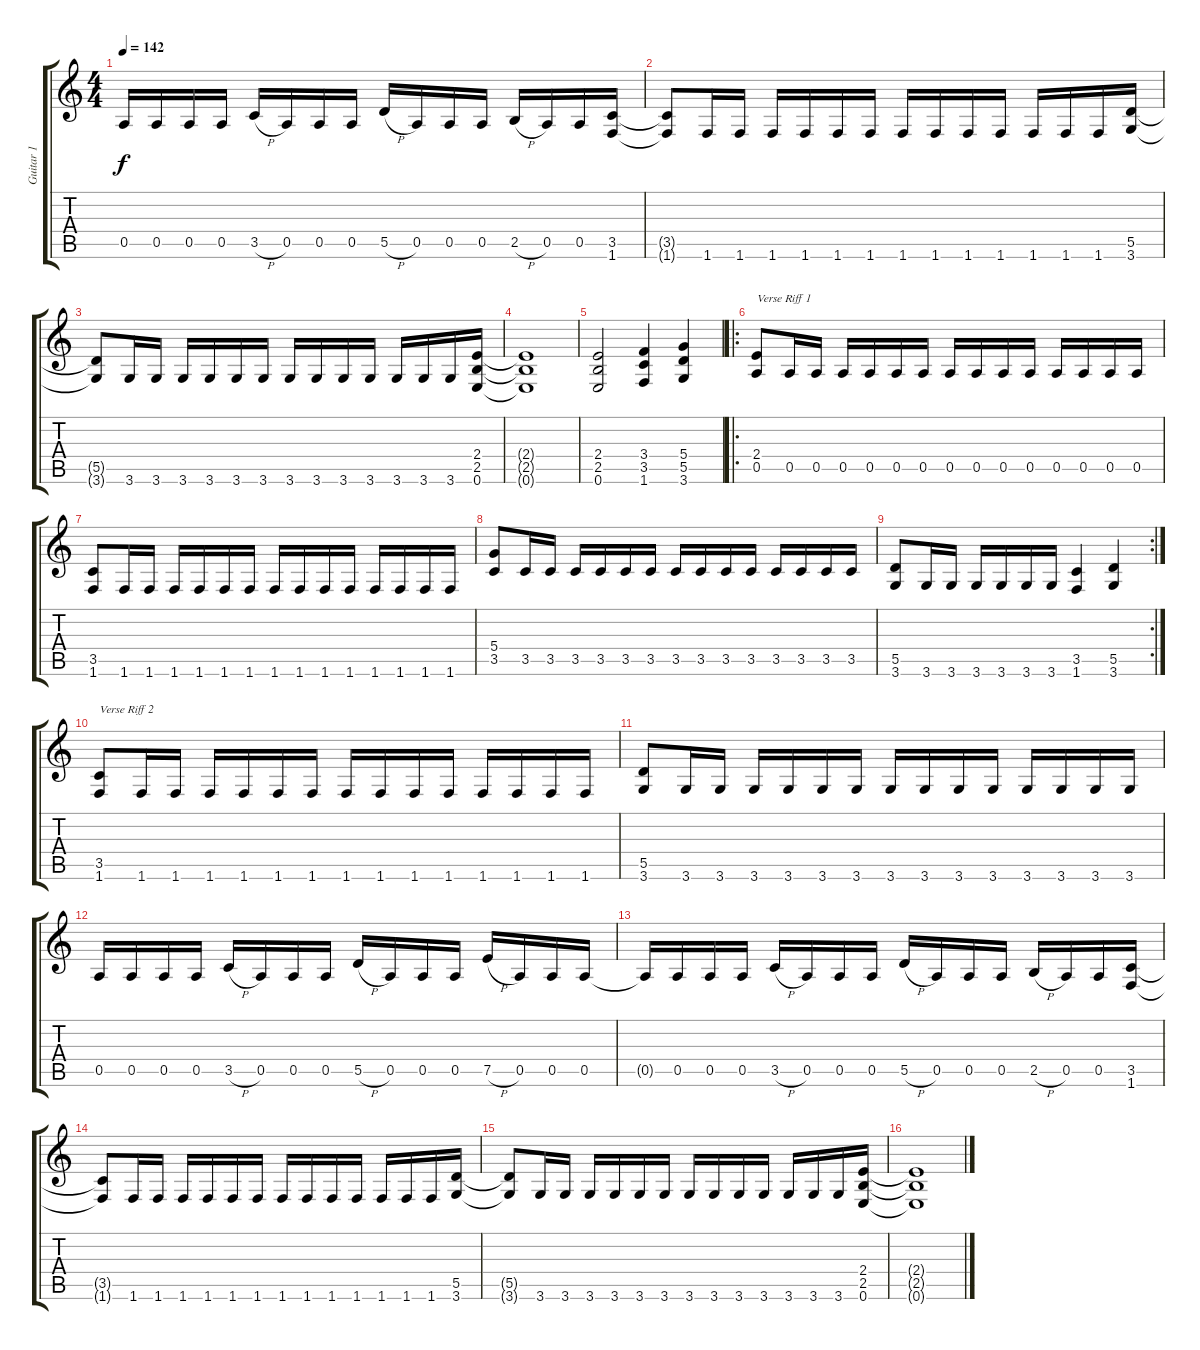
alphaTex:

\track ("Guitar 1" "Guitar 1") {instrument distortionguitar}
\staff {score tabs}
\tuning (E4 B3 G3 D3 A2 E2) {hide}
\ts (4 4)
\tempo 142
\clef g2
\ks c
0.5{t}.16{dy f} 0.5.16 0.5.16 0.5.16 3.5{h}.16 0.5.16 0.5.16 0.5.16 5.5{h}.16 0.5.16 0.5.16 0.5.16 2.5{h}.16 0.5.16 0.5.16 (3.5 1.6).16 |
(3.5{t} 1.6{t}).8 1.6.16 1.6.16 1.6.16 1.6.16 1.6.16 1.6.16 1.6.16 1.6.16 1.6.16 1.6.16 1.6.16 1.6.16 1.6.16 (5.5 3.6).16 |
(5.5{t} 3.6{t}).8 3.6.16 3.6.16 3.6.16 3.6.16 3.6.16 3.6.16 3.6.16 3.6.16 3.6.16 3.6.16 3.6.16 3.6.16 3.6.16 (2.4 2.5 0.6).16 |
(2.4{t} 2.5{t} 0.6{t}).1 |
(2.4 2.5 0.6).2 (3.4 3.5 1.6).4 (5.4 5.5 3.6).4 |
\ro
(2.4 0.5).8{txt "Verse Riff 1"} 0.5.16 0.5.16 0.5.16 0.5.16 0.5.16 0.5.16 0.5.16 0.5.16 0.5.16 0.5.16 0.5.16 0.5.16 0.5.16 0.5.16 |
(3.5 1.6).8 1.6.16 1.6.16 1.6.16 1.6.16 1.6.16 1.6.16 1.6.16 1.6.16 1.6.16 1.6.16 1.6.16 1.6.16 1.6.16 1.6.16 |
(5.4 3.5).8 3.5.16 3.5.16 3.5.16 3.5.16 3.5.16 3.5.16 3.5.16 3.5.16 3.5.16 3.5.16 3.5.16 3.5.16 3.5.16 3.5.16 |
\rc 2
(5.5 3.6).8 3.6.16 3.6.16 3.6.16 3.6.16 3.6.16 3.6.16 (3.5 1.6).4 (5.5 3.6).4 |
(3.5 1.6).8{txt "Verse Riff 2"} 1.6.16 1.6.16 1.6.16 1.6.16 1.6.16 1.6.16 1.6.16 1.6.16 1.6.16 1.6.16 1.6.16 1.6.16 1.6.16 1.6.16 |
(5.5 3.6).8 3.6.16 3.6.16 3.6.16 3.6.16 3.6.16 3.6.16 3.6.16 3.6.16 3.6.16 3.6.16 3.6.16 3.6.16 3.6.16 3.6.16 |
0.5.16 0.5.16 0.5.16 0.5.16 3.5{h}.16 0.5.16 0.5.16 0.5.16 5.5{h}.16 0.5.16 0.5.16 0.5.16 7.5{h}.16 0.5.16 0.5.16 0.5.16 |
0.5{t}.16 0.5.16 0.5.16 0.5.16 3.5{h}.16 0.5.16 0.5.16 0.5.16 5.5{h}.16 0.5.16 0.5.16 0.5.16 2.5{h}.16 0.5.16 0.5.16 (3.5 1.6).16 |
(3.5{t} 1.6{t}).8 1.6.16 1.6.16 1.6.16 1.6.16 1.6.16 1.6.16 1.6.16 1.6.16 1.6.16 1.6.16 1.6.16 1.6.16 1.6.16 (5.5 3.6).16 |
(5.5{t} 3.6{t}).8 3.6.16 3.6.16 3.6.16 3.6.16 3.6.16 3.6.16 3.6.16 3.6.16 3.6.16 3.6.16 3.6.16 3.6.16 3.6.16 (2.4 2.5 0.6).16 |
(2.4{t} 2.5{t} 0.6{t}).1
